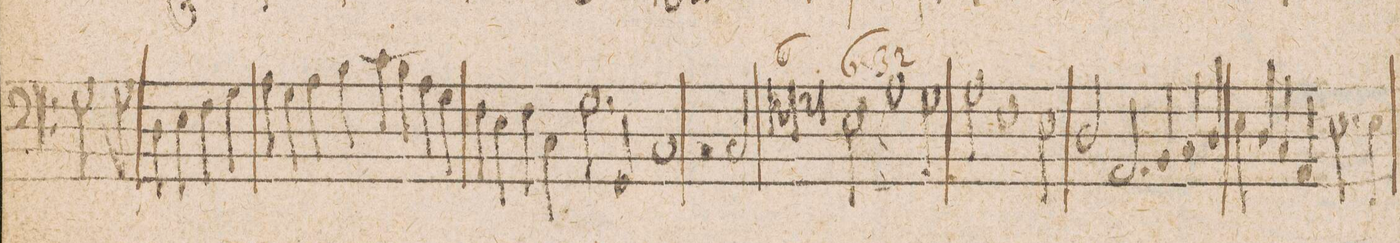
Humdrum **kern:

**kern	**text	**fba
*I"Baſso.	*	*
*clefF4	*	*
*k[]	*	*
*met(C|)	*	*
*M2/1	*	*
2G\	.	.
2G\	.	.
=126-	=126-	=126-
4D\	.	.
4E\	.	.
4Fny\	.	.
4G\	.	.
4A\	.	.
4G\	.	.
4A\	.	.
4B\	.	.
=127-	=127-	=127-
4c\	.	.
4B\	.	.
4A\	.	.
4G\	.	.
4F\	.	.
4E\	.	.
4F\	.	.
4C\	.	.
=128-	=128-	=128-
2.G\	.	.
4GG/	.	.
1C	.	.
=129-	=129-	=129-
2rBB	.	.
2C/	.	.
*lig	*	*
1F	.	6
=130-	=130-	=130-
1G	.	.
*Xlig	*	*
2E\	.	6
1A\	.	3
.	.	2
=131-	=131-	=131-
2G\	.	.
2A\	.	.
1F\	.	.
=132-	=132-	=132-
2E\	.	.
2D/	.	.
2.AA/	.	.
=133-	=133-	=133-
4BB/	.	.
4C/	.	.
4D/	.	.
4E\	.	.
4D/	.	.
4C/	.	.
4AA/	.	.
=134-	=134-	=134-
2.E\	.	.
4E\	.	.
*-	*-	*-
